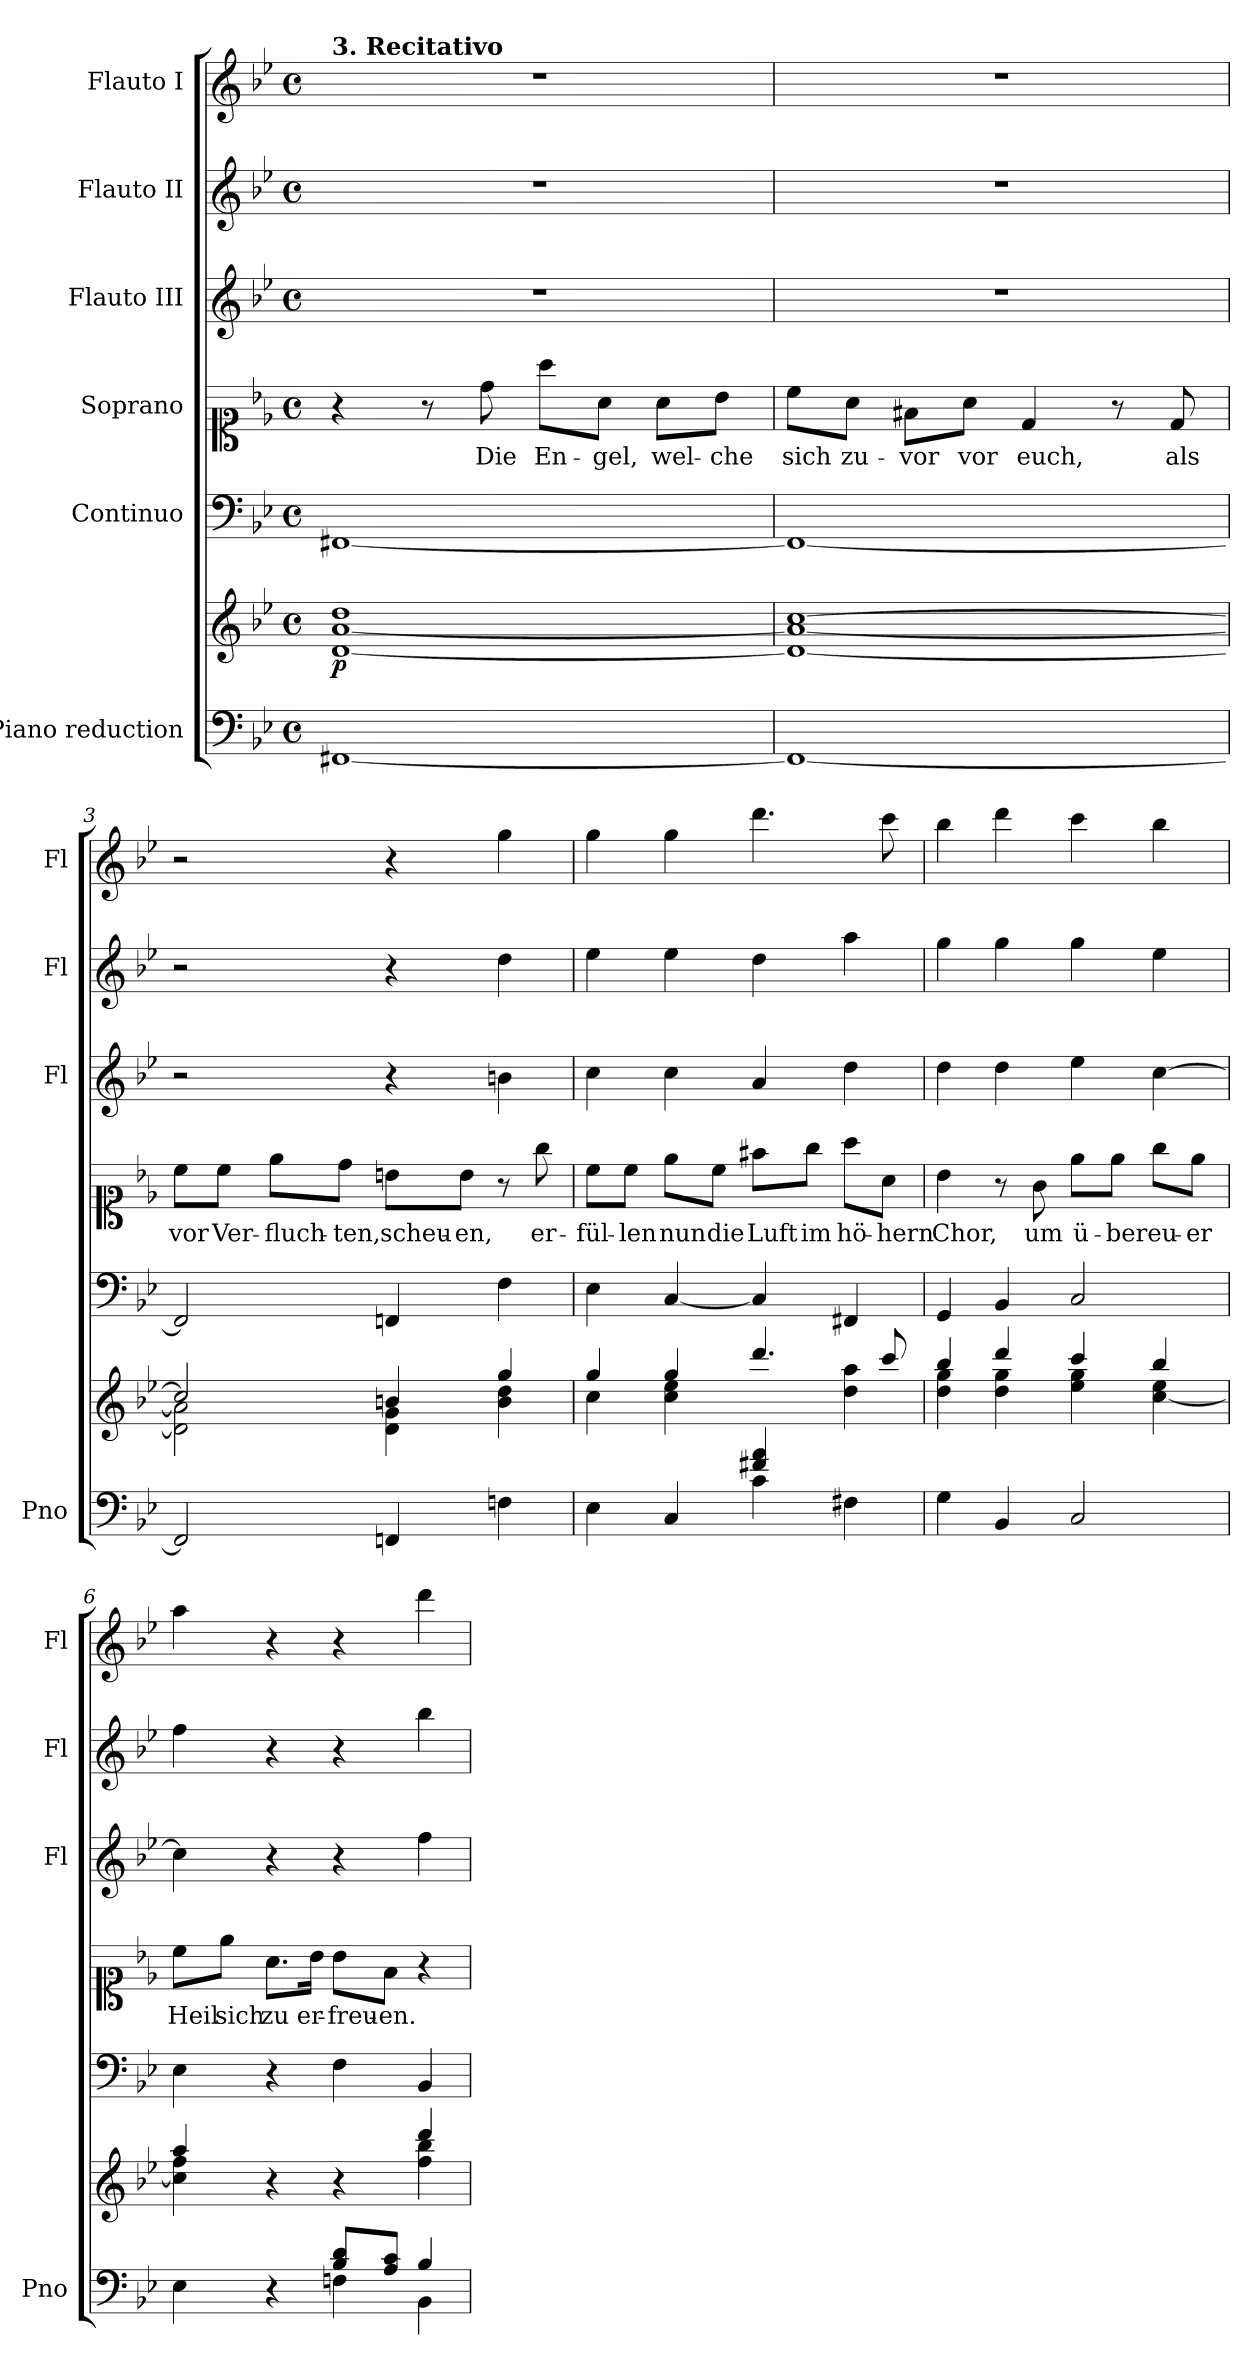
**kern	**kern	**dynam	**kern	**dynam	**kern	**text	**kern	**kern	**kern
*part6	*part6	*part6	*part5	*part5	*part4	*part4	*part3	*part2	*part1
*staff7	*staff6	*staff6/7	*staff5	*staff5	*staff4	*staff4	*staff3	*staff2	*staff1
*I"Piano reduction	*	*	*I"Continuo	*	*I"Soprano	*	*I"Flauto III	*I"Flauto II	*I"Flauto I
*I'Pno	*	*	*	*	*	*	*I'Fl	*I'Fl	*I'Fl
*clefF4	*clefG2	*	*clefF4	*	*clefC1	*	*clefG2	*clefG2	*clefG2
*k[b-e-]	*k[b-e-]	*	*k[b-e-]	*	*k[b-e-]	*	*k[b-e-]	*k[b-e-]	*k[b-e-]
*M4/4	*M4/4	*	*M4/4	*	*M4/4	*	*M4/4	*M4/4	*M4/4
*met(c)	*met(c)	*	*met(c)	*	*met(c)	*	*met(c)	*met(c)	*met(c)
=1	=1	=1	=1	=1	=1	=1	=1	=1	=1
*	*^	*	*	*	*	*	*	*	*
!	!	!	!	!	!	!	!	!	!	!LO:TX:a:B:t=3. Recitativo
!	!	!	!LO:DY:b	!	!LO:DY:a	!	!	!	!	!
[1FF#X	1dd	[1d [1a	p	[1FF#X	other-dynamics	4r	.	1r	1r	1r
.	.	.	.	.	.	8r	.	.	.	.
!	!	!	!	!	!	!	!LO:LY:b	!	!	!
.	.	.	.	.	.	8dd\	Die	.	.	.
!	!	!	!	!	!	!	!LO:LY:b	!	!	!
.	.	.	.	.	.	8aa\L	En-	.	.	.
!	!	!	!	!	!	!	!LO:LY:b	!	!	!
.	.	.	.	.	.	8a\J	-gel,	.	.	.
!	!	!	!	!	!	!	!LO:LY:b	!	!	!
.	.	.	.	.	.	8a\L	wel-	.	.	.
!	!	!	!	!	!	!	!LO:LY:b	!	!	!
.	.	.	.	.	.	8b-\J	-che	.	.	.
=2	=2	=2	=2	=2	=2	=2	=2	=2	=2	=2
!	!	!	!	!	!	!	!LO:LY:b	!	!	!
1FF#_	[1cc	1d_ 1a_	.	1FF#_	.	8cc\L	sich	1r	1r	1r
!	!	!	!	!	!	!	!LO:LY:b	!	!	!
.	.	.	.	.	.	8a\J	zu-	.	.	.
!	!	!	!	!	!	!	!LO:LY:b	!	!	!
.	.	.	.	.	.	8f#X\L	-vor	.	.	.
!	!	!	!	!	!	!	!LO:LY:b	!	!	!
.	.	.	.	.	.	8a\J	vor	.	.	.
!	!	!	!	!	!	!	!LO:LY:b	!	!	!
.	.	.	.	.	.	4d/	euch,	.	.	.
.	.	.	.	.	.	8r	.	.	.	.
!	!	!	!	!	!	!	!LO:LY:b	!	!	!
.	.	.	.	.	.	8d/	als	.	.	.
=3	=3	=3	=3	=3	=3	=3	=3	=3	=3	=3
!	!	!	!	!	!	!	!LO:LY:b	!	!	!
2FF#/]	2cc/]	2d\] 2a\]	.	2FF#/]	.	8cc\L	vor	2r	2r	2r
!	!	!	!	!	!	!	!LO:LY:b	!	!	!
.	.	.	.	.	.	8cc\J	Ver-	.	.	.
!	!	!	!	!	!	!	!LO:LY:b	!	!	!
.	.	.	.	.	.	8ee-\L	-fluch-	.	.	.
!	!	!	!	!	!	!	!LO:LY:b	!	!	!
.	.	.	.	.	.	8dd\J	-ten,	.	.	.
!	!	!	!	!	!	!	!LO:LY:b	!	!	!
4FFn/	4bn/	4d\ 4g\	.	4FFn/	.	8bn\L	scheu-	4r	4r	4r
!	!	!	!	!	!	!	!LO:LY:b	!	!	!
.	.	.	.	.	.	8b\J	-en,	.	.	.
4Fn\	4gg/	4b\ 4dd\	.	4F\	.	8r	.	4bn\	4dd\	4gg\
!	!	!	!	!	!	!	!LO:LY:b	!	!	!
.	.	.	.	.	.	8gg\	er-	.	.	.
!!LO:LB:g=z
=4	=4	=4	=4	=4	=4	=4	=4	=4	=4	=4
*^	*	*	*	*	*	*	*	*	*	*
!	!	!	!	!	!	!	!	!LO:LY:b	!	!	!
2ryy	4E-\	4gg/	4cc\	.	4E-\	.	8cc\L	-fül-	4cc\	4ee-\	4gg\
!	!	!	!	!	!	!	!	!LO:LY:b	!	!	!
.	.	.	.	.	.	.	8cc\J	-len	.	.	.
!	!	!	!	!	!	!	!	!LO:LY:b	!	!	!
.	4C/	4gg/	4cc\ 4ee-\	.	[4C/	.	8ee-\L	nun	4cc\	4ee-\	4gg\
!	!	!	!	!	!	!	!	!LO:LY:b	!	!	!
.	.	.	.	.	.	.	8cc\J	die	.	.	.
!	!	!	!	!	!	!	!	!LO:LY:b	!	!	!
4f#X/ 4a/	4c\	4.ddd/	4ryy	.	4C/]	.	8ff#X\L	Luft	4a/	4dd\	4.ddd\
!	!	!	!	!	!	!	!	!LO:LY:b	!	!	!
.	.	.	.	.	.	.	8gg\J	im	.	.	.
!	!	!	!	!	!	!	!	!LO:LY:b	!	!	!
4ryy	4F#X\	.	4dd\ 4aa\	.	4FF#X/	.	8aa\L	hö-	4dd\	4aa\	.
!	!	!	!	!	!	!	!	!LO:LY:b	!	!	!
.	.	8ccc/	.	.	.	.	8a\J	-hern	.	.	8ccc\
*v	*v	*	*	*	*	*	*	*	*	*	*
=5	=5	=5	=5	=5	=5	=5	=5	=5	=5	=5
!	!	!	!	!	!	!	!LO:LY:b	!	!	!
4G\	4bb-/	4dd\ 4gg\	.	4GG/	.	4b-\	Chor,	4dd\	4gg\	4bb-\
4BB-/	4ddd/	4dd\ 4gg\	.	4BB-/	.	8r	.	4dd\	4gg\	4ddd\
!	!	!	!	!	!	!	!LO:LY:b	!	!	!
.	.	.	.	.	.	8g\	um	.	.	.
!	!	!	!	!	!	!	!LO:LY:b	!	!	!
2C/	4ccc/	4ee-\ 4gg\	.	2C/	.	8ee-\L	ü-	4ee-\	4gg\	4ccc\
!	!	!	!	!	!	!	!LO:LY:b	!	!	!
.	.	.	.	.	.	8ee-\J	-ber	.	.	.
!	!	!	!	!	!	!	!LO:LY:b	!	!	!
.	4bb-/	[4cc\ 4ee-\	.	.	.	8gg\L	eu-	[4cc\	4ee-\	4bb-\
!	!	!	!	!	!	!	!LO:LY:b	!	!	!
.	.	.	.	.	.	8ee-\J	-er	.	.	.
=6	=6	=6	=6	=6	=6	=6	=6	=6	=6	=6
*^	*	*	*	*	*	*	*	*	*	*
!	!	!	!	!	!	!	!	!LO:LY:b	!	!	!
4E-\	2ryy	4aa/	4cc\] 4ff\	.	4E-\	.	8cc\L	Heil	4cc\]	4ff\	4aa\
!	!	!	!	!	!	!	!	!LO:LY:b	!	!	!
.	.	.	.	.	.	.	8ee-\J	sich	.	.	.
!	!	!	!	!	!	!	!	!LO:LY:b	!	!	!
4r	.	4r	4ryy	.	4r	.	8.a\L	zu	4r	4r	4r
!	!	!	!	!	!	!	!	!LO:LY:b	!	!	!
.	.	.	.	.	.	.	16b-\Jk	er-	.	.	.
!	!	!	!	!	!	!	!	!LO:LY:b	!	!	!
8B-/ 8d/L	4Fn\	4r	4ryy	.	4F\	.	8b-\L	-freu-	4r	4r	4r
!	!	!	!	!	!	!	!	!LO:LY:b	!	!	!
8A/ 8c/J	.	.	.	.	.	.	8f\J	-en.	.	.	.
4B-/	4BB-\	4ddd/	4ff\ 4bb-\	.	4BB-/	.	4r	.	4ff\	4bb-\	4ddd\
*v	*v	*	*	*	*	*	*	*	*	*	*
*	*v	*v	*	*	*	*	*	*	*	*
=	=	=	=	=	=	=	=	=	=
*-	*-	*-	*-	*-	*-	*-	*-	*-	*-
